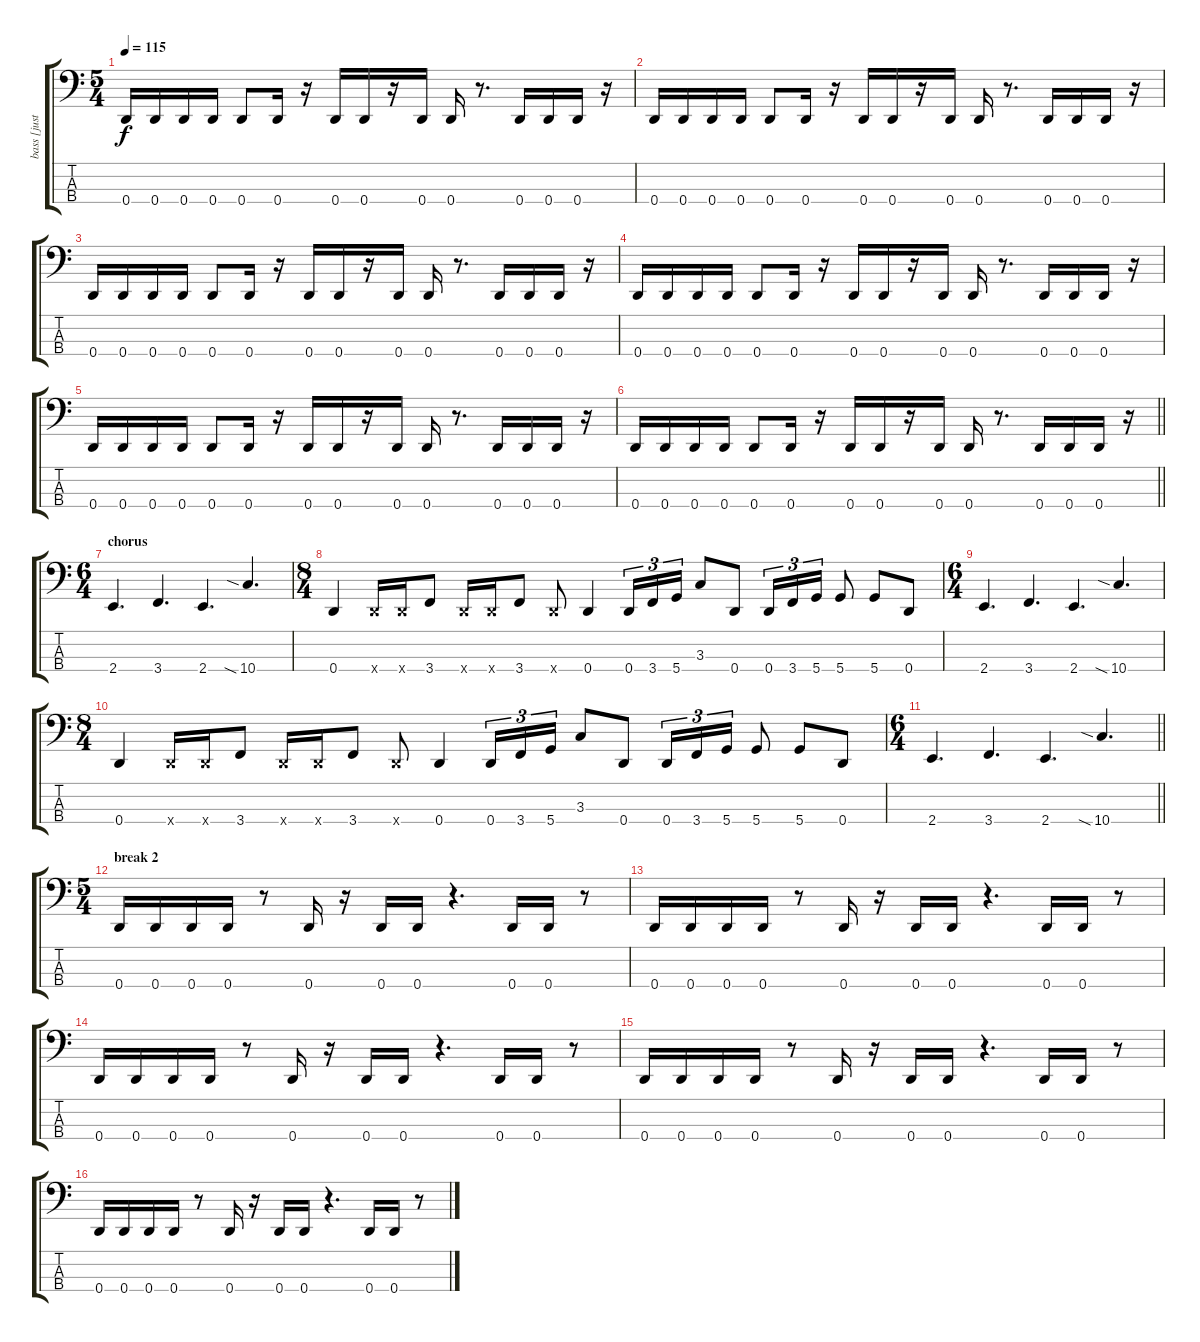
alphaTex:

\track ("bass [justin chancellor]" "bass [just") {instrument electricbassfinger}
\staff {score tabs}
\tuning (G2 D2 A1 D1) {hide}
\ts (5 4)
\tempo 115
\clef f4
\ks c
0.4.16{dy f} 0.4.16 0.4.16 0.4.16 0.4.8 0.4.16 r.16 0.4.16 0.4.16 r.16 0.4.16 0.4.16 r.8{d} 0.4.16 0.4.16 0.4.16 r.16 |
0.4.16 0.4.16 0.4.16 0.4.16 0.4.8 0.4.16 r.16 0.4.16 0.4.16 r.16 0.4.16 0.4.16 r.8{d} 0.4.16 0.4.16 0.4.16 r.16 |
0.4.16 0.4.16 0.4.16 0.4.16 0.4.8 0.4.16 r.16 0.4.16 0.4.16 r.16 0.4.16 0.4.16 r.8{d} 0.4.16 0.4.16 0.4.16 r.16 |
0.4.16 0.4.16 0.4.16 0.4.16 0.4.8 0.4.16 r.16 0.4.16 0.4.16 r.16 0.4.16 0.4.16 r.8{d} 0.4.16 0.4.16 0.4.16 r.16 |
0.4.16 0.4.16 0.4.16 0.4.16 0.4.8 0.4.16 r.16 0.4.16 0.4.16 r.16 0.4.16 0.4.16 r.8{d} 0.4.16 0.4.16 0.4.16 r.16 |
\barLineRight lightlight
0.4.16 0.4.16 0.4.16 0.4.16 0.4.8 0.4.16 r.16 0.4.16 0.4.16 r.16 0.4.16 0.4.16 r.8{d} 0.4.16 0.4.16 0.4.16 r.16 |
\ts (6 4)
\section ("" "chorus")
2.4.4{d} 3.4.4{d} 2.4.4{d} 10.4{sia}.4{d} |
\ts (8 4)
0.4.4 0.4{x}.16 0.4{x}.16 3.4.8 0.4{x}.16 0.4{x}.16 3.4.8 0.4{x}.8 0.4.4 0.4.16{tu (3 2)} 3.4.16{tu (3 2)} 5.4.16{tu (3 2)} 3.3.8 0.4.8 0.4.16{tu (3 2)} 3.4.16{tu (3 2)} 5.4.16{tu (3 2)} 5.4.8 5.4.8 0.4.8 |
\ts (6 4)
2.4.4{d} 3.4.4{d} 2.4.4{d} 10.4{sia}.4{d} |
\ts (8 4)
0.4.4 0.4{x}.16 0.4{x}.16 3.4.8 0.4{x}.16 0.4{x}.16 3.4.8 0.4{x}.8 0.4.4 0.4.16{tu (3 2)} 3.4.16{tu (3 2)} 5.4.16{tu (3 2)} 3.3.8 0.4.8 0.4.16{tu (3 2)} 3.4.16{tu (3 2)} 5.4.16{tu (3 2)} 5.4.8 5.4.8 0.4.8 |
\ts (6 4)
\barLineRight lightlight
2.4.4{d} 3.4.4{d} 2.4.4{d} 10.4{sia}.4{d} |
\ts (5 4)
\section ("" "break 2")
0.4.16{volume 8} 0.4.16 0.4.16 0.4.16 r.8 0.4.16 r.16 0.4.16 0.4.16 r.4{d} 0.4.16 0.4.16 r.8 |
0.4.16 0.4.16 0.4.16 0.4.16 r.8 0.4.16 r.16 0.4.16 0.4.16 r.4{d} 0.4.16 0.4.16 r.8 |
0.4.16 0.4.16 0.4.16 0.4.16 r.8 0.4.16 r.16 0.4.16 0.4.16 r.4{d} 0.4.16 0.4.16 r.8 |
0.4.16 0.4.16 0.4.16 0.4.16 r.8 0.4.16 r.16 0.4.16 0.4.16 r.4{d} 0.4.16 0.4.16 r.8 |
0.4.16 0.4.16 0.4.16 0.4.16 r.8 0.4.16 r.16 0.4.16 0.4.16 r.4{d} 0.4.16 0.4.16 r.8
